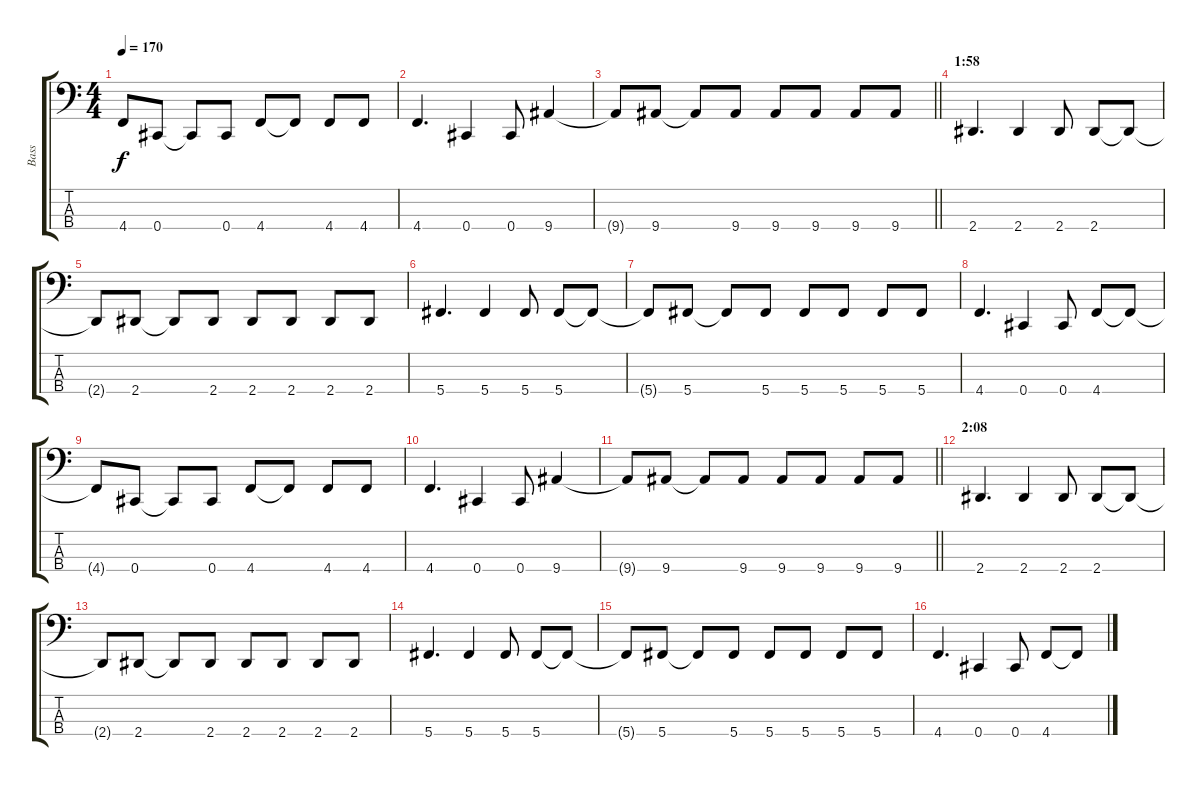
\track ("Bass" "Bass") {instrument electricbassfinger}
\staff {score tabs}
\tuning (E2 B1 Gb1 Db1) {hide}
\ts (4 4)
\tempo 170
\clef f4
\ks c
4.4{t}.8{dy f} 0.4.8 0.4{t}.8 0.4.8 4.4.8 4.4{t}.8 4.4.8 4.4.8 |
4.4.4{d} 0.4.4 0.4.8 9.4.4 |
\barLineRight lightlight
9.4{t}.8 9.4.8 9.4{t}.8 9.4.8 9.4.8 9.4.8 9.4.8 9.4.8 |
\section ("" "1:58")
2.4.4{d} 2.4.4 2.4.8 2.4.8 2.4{t}.8 |
2.4{t}.8 2.4.8 2.4{t}.8 2.4.8 2.4.8 2.4.8 2.4.8 2.4.8 |
5.4.4{d} 5.4.4 5.4.8 5.4.8 5.4{t}.8 |
5.4{t}.8 5.4.8 5.4{t}.8 5.4.8 5.4.8 5.4.8 5.4.8 5.4.8 |
4.4.4{d} 0.4.4 0.4.8 4.4.8 4.4{t}.8 |
4.4{t}.8 0.4.8 0.4{t}.8 0.4.8 4.4.8 4.4{t}.8 4.4.8 4.4.8 |
4.4.4{d} 0.4.4 0.4.8 9.4.4 |
\barLineRight lightlight
9.4{t}.8 9.4.8 9.4{t}.8 9.4.8 9.4.8 9.4.8 9.4.8 9.4.8 |
\section ("" "2:08")
2.4.4{d} 2.4.4 2.4.8 2.4.8 2.4{t}.8 |
2.4{t}.8 2.4.8 2.4{t}.8 2.4.8 2.4.8 2.4.8 2.4.8 2.4.8 |
5.4.4{d} 5.4.4 5.4.8 5.4.8 5.4{t}.8 |
5.4{t}.8 5.4.8 5.4{t}.8 5.4.8 5.4.8 5.4.8 5.4.8 5.4.8 |
4.4.4{d} 0.4.4 0.4.8 4.4.8 4.4{t}.8
